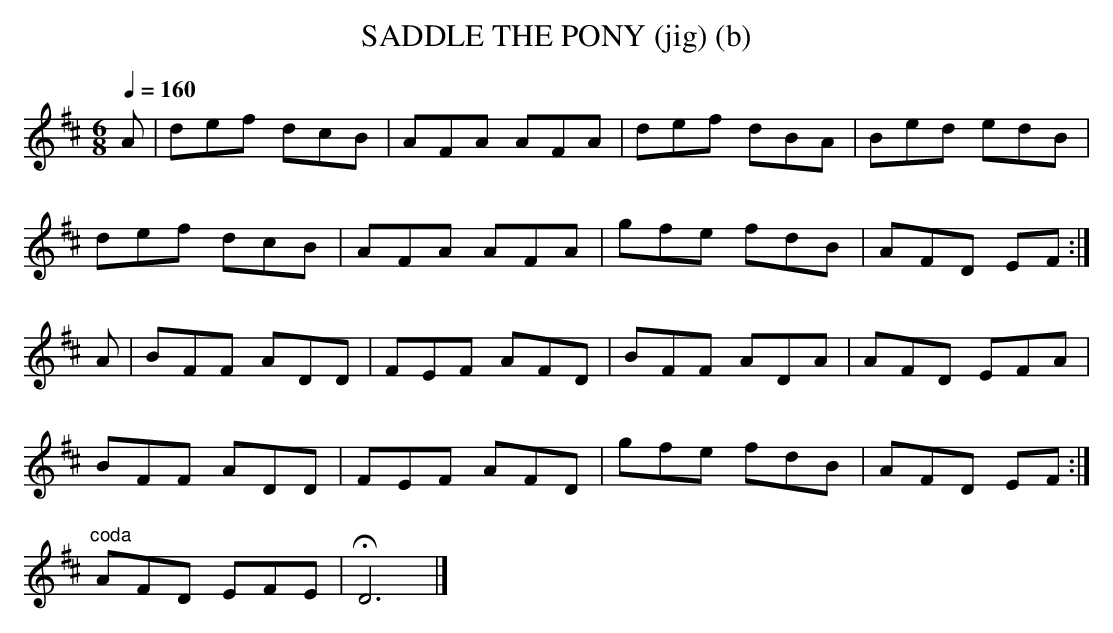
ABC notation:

X:1
T:SADDLE THE PONY (jig) (b)
Q:1/4=160
L:1/8
M:6/8
K:D
A|def dcB|AFA AFA|def dBA|Bed edB|
def dcB|AFA AFA|gfe fdB|AFD EF :|
A|BFF ADD|FEF AFD|BFF ADA|AFD EFA|
BFF ADD|FEF AFD|gfe fdB|AFD EF :|
"coda"AFD EFE|HD6|]
